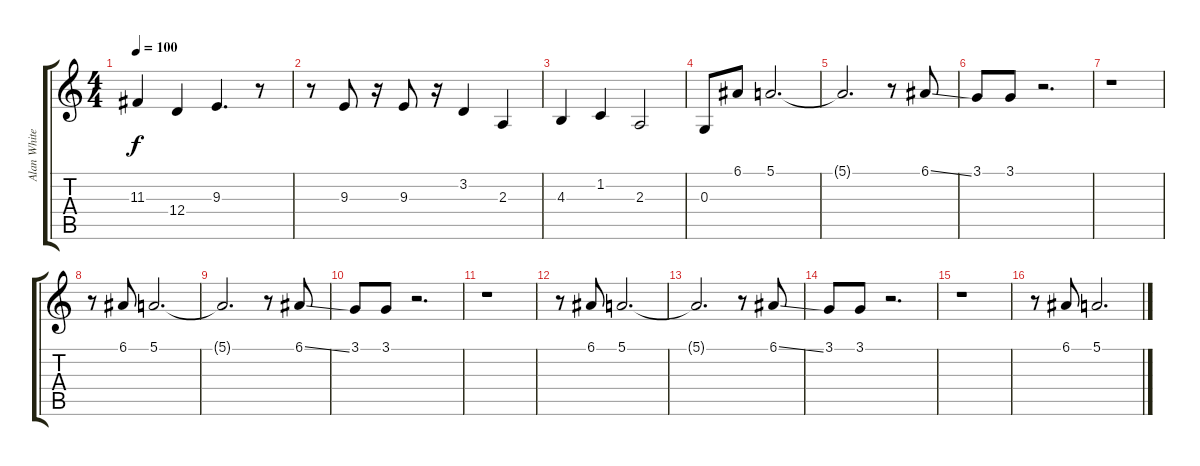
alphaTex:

\track ("Alan White" "Alan White") {instrument choiraahs}
\staff {score tabs}
\tuning (E4 B3 G3 D3 A2 E2) {hide}
\ts (4 4)
\tempo 100
\clef g2
\ks c
11.3.4{dy f} 12.4.4 9.3.4{d} r.8 |
r.8 9.3.8 r.16 9.3.8 r.16 3.2.4 2.3.4 |
4.3.4 1.2.4 2.3.2 |
0.3.8 6.1.8 5.1.2{d} |
5.1{t}.2{d} r.8 6.1{ss}.8 |
3.1.8 3.1.8 r.2{d} |
r.1 |
r.8 6.1.8 5.1.2{d} |
5.1{t}.2{d} r.8 6.1{ss}.8 |
3.1.8 3.1.8 r.2{d} |
r.1 |
r.8 6.1.8 5.1.2{d} |
5.1{t}.2{d} r.8 6.1{ss}.8 |
3.1.8 3.1.8 r.2{d} |
r.1 |
r.8 6.1.8 5.1.2{d}
